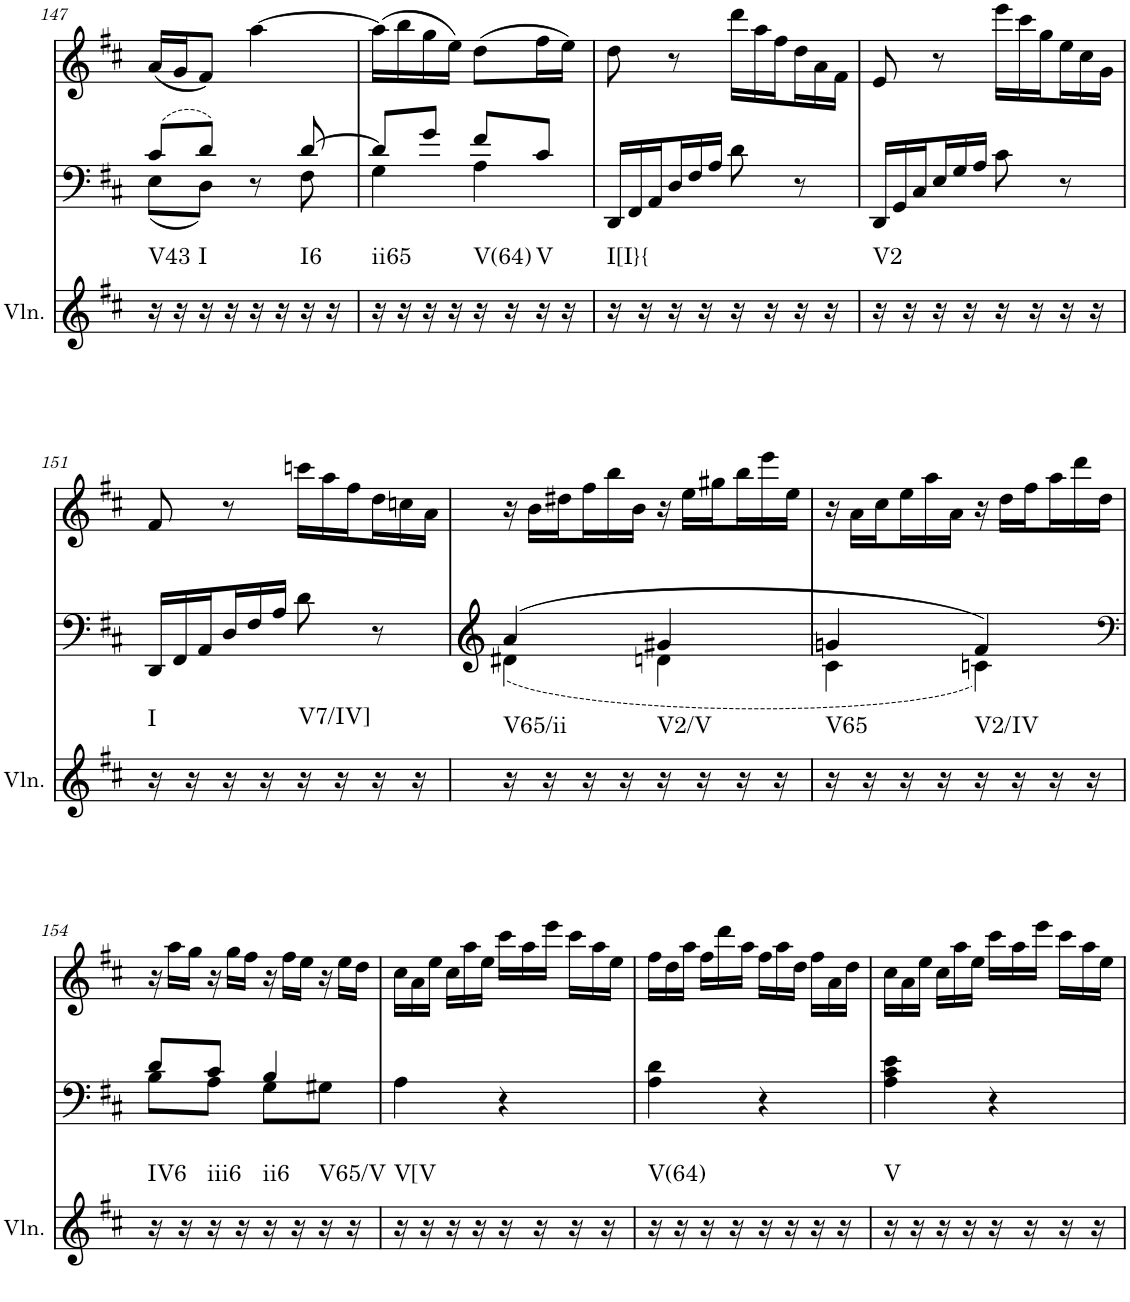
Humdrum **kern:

**kern	**harte	**kern	**kern
*part3	*part3	*part2	*part1
*staff3	*	*staff2	*staff1
*I"Violin	*	*I"Piano, unbenannt	*I"Piano, unbenannt
*I'Vln.	*	*I'Pno	*I'Pno
!!LO:PB:g=z
*clefG2	*	*clefF4	*clefG2
*k[f#c#]	*	*k[f#c#]	*k[f#c#]
*M2/4	*	*M2/4	*M2/4
=147	=147	=147	=147
*	*	*^	*
!	!LO:H:kt=V43	!	!	!
16r	N	(8c#/L	(8E\L	(16a/LL
16r	.	.	.	16g/J
!	!LO:H:kt=I	!	!	!
16r	N	8d/J)	8D\J)	8f#/J)
16r	.	.	.	.
16r	.	8r	8ryy	[4aa\
16r	.	.	.	.
!	!LO:H:kt=I6	!	!	!
16r	N	[8d/	8F#\	.
16r	.	.	.	.
=148	=148	=148	=148	=148
!	!LO:H:kt=ii65	!	!	!
16r	N	8d/L]	4G\	(16aa\LL]
16r	.	.	.	16bb\
16r	.	8g/J	.	16gg\
16r	.	.	.	16ee\JJ)
!	!LO:H:kt=V(64)	!	!	!
16r	N	8f#/L	4A\	(8dd\L
16r	.	.	.	.
!	!LO:H:kt=V	!	!	!
16r	N	8c#/J	.	16ff#\L
16r	.	.	.	16ee\JJ)
*	*	*v	*v	*
=149	=149	=149	=149
*	*	*Xtuplet	*
!	!LO:H:kt=I[I}{	!	!
16r	N	24DD/LL	8dd\
.	.	24FF#/	.
16r	.	.	.
.	.	24AA/	.
16r	.	24D/	8r
.	.	24F#/	.
16r	.	.	.
.	.	24A/JJ	.
*	*	*	*Xtuplet
16r	.	8d\	24ddd\LL
.	.	.	24aa\
16r	.	.	.
.	.	.	24ff#\
16r	.	8r	24dd\
.	.	.	24a\
16r	.	.	.
.	.	.	24f#\JJ
=150	=150	=150	=150
!	!LO:H:kt=V2	!	!
16r	N	24DD/LL	8e/
.	.	24GG/	.
16r	.	.	.
.	.	24C#/	.
16r	.	24E/	8r
.	.	24G/	.
16r	.	.	.
.	.	24A/JJ	.
16r	.	8c#\	24eee\LL
.	.	.	24ccc#\
16r	.	.	.
.	.	.	24gg\
16r	.	8r	24ee\
.	.	.	24cc#\
16r	.	.	.
.	.	.	24g\JJ
!!LO:LB:g=z
=151	=151	=151	=151
!	!LO:H:kt=I	!	!
16r	N	24DD/LL	8f#/
.	.	24FF#/	.
16r	.	.	.
.	.	24AA/	.
16r	.	24D/	8r
.	.	24F#/	.
16r	.	.	.
.	.	24A/JJ	.
!	!LO:H:kt=V7/IV]	!	!
16r	N	8d\	24cccn\LL
.	.	.	24aa\
16r	.	.	.
.	.	.	24ff#\
16r	.	8r	24dd\
.	.	.	24ccn\
16r	.	.	.
.	.	.	24a\JJ
=152	=152	=152	=152
*	*	*^	*
!	!LO:H:kt=V65/ii	!	!	!
16r	N	(4a/	(4d#X\	24r
.	.	.	.	24b\LL
16r	.	.	.	.
.	.	.	.	24dd#X\
16r	.	.	.	24ff#\
.	.	.	.	24bb\
16r	.	.	.	.
.	.	.	.	24b\JJ
!	!LO:H:kt=V2/V	!	!	!
16r	N	4g#X/	4dn\	24r
.	.	.	.	24ee\LL
16r	.	.	.	.
.	.	.	.	24gg#X\
16r	.	.	.	24bb\
.	.	.	.	24eee\
16r	.	.	.	.
.	.	.	.	24ee\JJ
=153	=153	=153	=153	=153
!	!LO:H:kt=V65	!	!	!
16r	N	4gn/	4c#\	24r
.	.	.	.	24a\LL
16r	.	.	.	.
.	.	.	.	24cc#\
16r	.	.	.	24ee\
.	.	.	.	24aa\
16r	.	.	.	.
.	.	.	.	24a\JJ
!	!LO:H:kt=V2/IV	!	!	!
16r	N	4f#/)	4cn\)	24r
.	.	.	.	24dd\LL
16r	.	.	.	.
.	.	.	.	24ff#\
16r	.	.	.	24aa\
.	.	.	.	24ddd\
16r	.	.	.	.
.	.	.	.	24dd\JJ
!!LO:LB:g=z
=154	=154	=154	=154	=154
*	*	*clefF4	*	*
!	!LO:H:kt=IV6	!	!	!
16r	N	8d/L	8B\L	24r
.	.	.	.	24aa\LL
16r	.	.	.	.
.	.	.	.	24gg\JJ
!	!LO:H:kt=iii6	!	!	!
16r	N	8c#/J	8A\J	24r
.	.	.	.	24gg\LL
16r	.	.	.	.
.	.	.	.	24ff#\JJ
!	!LO:H:kt=ii6	!	!	!
16r	N	4B/	8G\L	24r
.	.	.	.	24ff#\LL
16r	.	.	.	.
.	.	.	.	24ee\JJ
!	!LO:H:kt=V65/V	!	!	!
16r	N	.	8G#X\J	24r
.	.	.	.	24ee\LL
16r	.	.	.	.
.	.	.	.	24dd\JJ
*	*	*v	*v	*
=155	=155	=155	=155
!	!LO:H:kt=V[V	!	!
16r	N	4A\	24cc#\LL
.	.	.	24a\
16r	.	.	.
.	.	.	24ee\JJ
16r	.	.	24cc#\LL
.	.	.	24aa\
16r	.	.	.
.	.	.	24ee\JJ
16r	.	4r	24ccc#\LL
.	.	.	24aa\
16r	.	.	.
.	.	.	24eee\JJ
16r	.	.	24ccc#\LL
.	.	.	24aa\
16r	.	.	.
.	.	.	24ee\JJ
=156	=156	=156	=156
!	!LO:H:kt=V(64)	!	!
16r	N	4A\ 4d\	24ff#\LL
.	.	.	24dd\
16r	.	.	.
.	.	.	24aa\JJ
16r	.	.	24ff#\LL
.	.	.	24ddd\
16r	.	.	.
.	.	.	24aa\JJ
16r	.	4r	24ff#\LL
.	.	.	24aa\
16r	.	.	.
.	.	.	24dd\JJ
16r	.	.	24ff#\LL
.	.	.	24a\
16r	.	.	.
.	.	.	24dd\JJ
=157	=157	=157	=157
!	!LO:H:kt=V	!	!
16r	N	4A\ 4c#\ 4e\	24cc#\LL
.	.	.	24a\
16r	.	.	.
.	.	.	24ee\JJ
16r	.	.	24cc#\LL
.	.	.	24aa\
16r	.	.	.
.	.	.	24ee\JJ
16r	.	4r	24ccc#\LL
.	.	.	24aa\
16r	.	.	.
.	.	.	24eee\JJ
16r	.	.	24ccc#\LL
.	.	.	24aa\
16r	.	.	.
.	.	.	24ee\JJ
=	=	=	=
*-	*-	*-	*-
